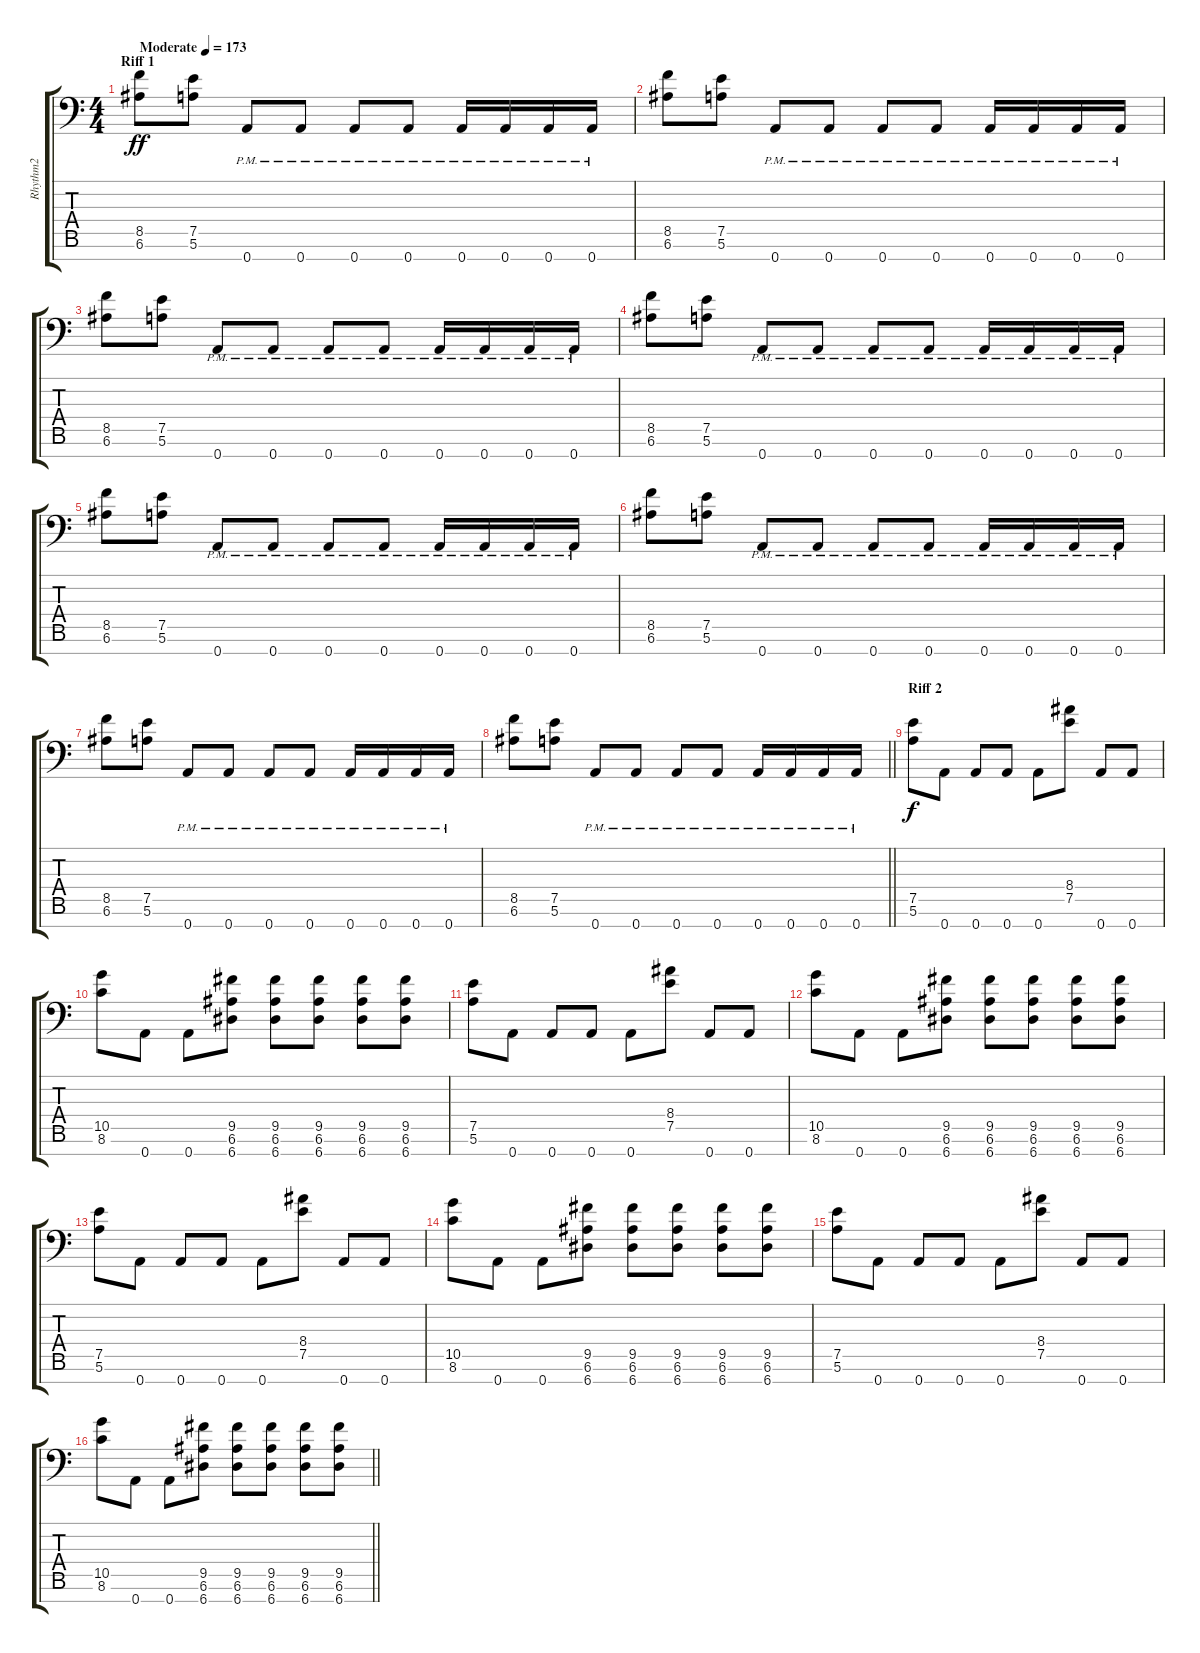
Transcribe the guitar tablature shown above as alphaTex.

\track ("Rhythm2" "Rhythm2") {instrument distortionguitar}
\staff {score tabs}
\tuning (E4 B3 G3 D3 A2 E2 A1) {hide}
\ts (4 4)
\section ("" "Riff 1")
\tempo (173 "Moderate")
\clef f4
\ks c
(8.5 6.6).8{dy ff instrument distortionguitar} (7.5 5.6).8 0.7{pm}.8 0.7{pm}.8 0.7{pm}.8 0.7{pm}.8 0.7{pm}.16 0.7{pm}.16 0.7{pm}.16 0.7{pm}.16 |
(8.5 6.6).8 (7.5 5.6).8 0.7{pm}.8 0.7{pm}.8 0.7{pm}.8 0.7{pm}.8 0.7{pm}.16 0.7{pm}.16 0.7{pm}.16 0.7{pm}.16 |
(8.5 6.6).8 (7.5 5.6).8 0.7{pm}.8 0.7{pm}.8 0.7{pm}.8 0.7{pm}.8 0.7{pm}.16 0.7{pm}.16 0.7{pm}.16 0.7{pm}.16 |
(8.5 6.6).8 (7.5 5.6).8 0.7{pm}.8 0.7{pm}.8 0.7{pm}.8 0.7{pm}.8 0.7{pm}.16 0.7{pm}.16 0.7{pm}.16 0.7{pm}.16 |
(8.5 6.6).8 (7.5 5.6).8 0.7{pm}.8 0.7{pm}.8 0.7{pm}.8 0.7{pm}.8 0.7{pm}.16 0.7{pm}.16 0.7{pm}.16 0.7{pm}.16 |
(8.5 6.6).8 (7.5 5.6).8 0.7{pm}.8 0.7{pm}.8 0.7{pm}.8 0.7{pm}.8 0.7{pm}.16 0.7{pm}.16 0.7{pm}.16 0.7{pm}.16 |
(8.5 6.6).8 (7.5 5.6).8 0.7{pm}.8 0.7{pm}.8 0.7{pm}.8 0.7{pm}.8 0.7{pm}.16 0.7{pm}.16 0.7{pm}.16 0.7{pm}.16 |
\barLineRight lightlight
(8.5 6.6).8 (7.5 5.6).8 0.7{pm}.8 0.7{pm}.8 0.7{pm}.8 0.7{pm}.8 0.7{pm}.16 0.7{pm}.16 0.7{pm}.16 0.7{pm}.16 |
\section ("" "Riff 2")
(7.5 5.6).8{dy f} 0.7.8 0.7.8 0.7.8 0.7.8 (8.4 7.5).8 0.7.8 0.7.8 |
(10.5 8.6).8 0.7.8 0.7.8 (9.5 6.6 6.7).8 (9.5 6.6 6.7).8 (9.5 6.6 6.7).8 (9.5 6.6 6.7).8 (9.5 6.6 6.7).8 |
(7.5 5.6).8 0.7.8 0.7.8 0.7.8 0.7.8 (8.4 7.5).8 0.7.8 0.7.8 |
(10.5 8.6).8 0.7.8 0.7.8 (9.5 6.6 6.7).8 (9.5 6.6 6.7).8 (9.5 6.6 6.7).8 (9.5 6.6 6.7).8 (9.5 6.6 6.7).8 |
(7.5 5.6).8 0.7.8 0.7.8 0.7.8 0.7.8 (8.4 7.5).8 0.7.8 0.7.8 |
(10.5 8.6).8 0.7.8 0.7.8 (9.5 6.6 6.7).8 (9.5 6.6 6.7).8 (9.5 6.6 6.7).8 (9.5 6.6 6.7).8 (9.5 6.6 6.7).8 |
(7.5 5.6).8 0.7.8 0.7.8 0.7.8 0.7.8 (8.4 7.5).8 0.7.8 0.7.8 |
\barLineRight lightlight
(10.5 8.6).8 0.7.8 0.7.8 (9.5 6.6 6.7).8 (9.5 6.6 6.7).8 (9.5 6.6 6.7).8 (9.5 6.6 6.7).8 (9.5 6.6 6.7).8
